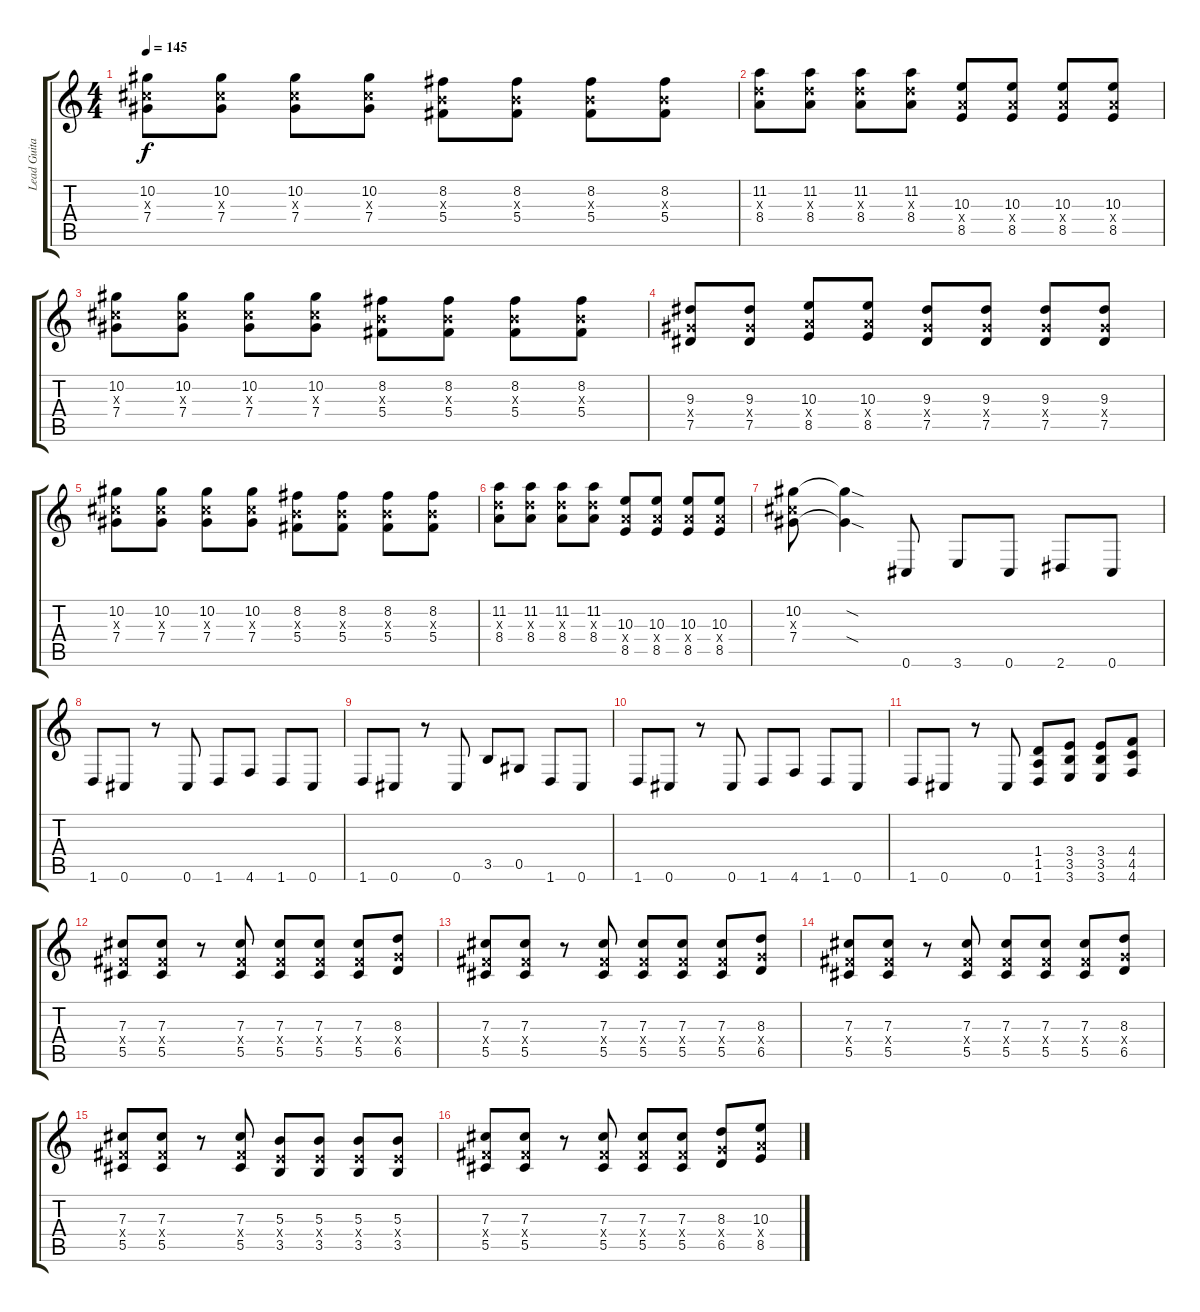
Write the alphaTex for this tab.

\track ("Lead Guitar" "Lead Guita") {instrument distortionguitar}
\staff {score tabs}
\tuning (Eb4 Bb3 Gb3 Db3 Ab2 Db2) {hide}
\ts (4 4)
\tempo 145
\clef g2
\ks c
(10.2 7.3{x} 7.4).8{dy f} (10.2 7.3{x} 7.4).8 (10.2 7.3{x} 7.4).8 (10.2 7.3{x} 7.4).8 (8.2 5.3{x} 5.4).8 (8.2 5.3{x} 5.4).8 (8.2 5.3{x} 5.4).8 (8.2 5.3{x} 5.4).8 |
(11.2 8.3{x} 8.4).8 (11.2 8.3{x} 8.4).8 (11.2 8.3{x} 8.4).8 (11.2 8.3{x} 8.4).8 (10.3 8.4{x} 8.5).8 (10.3 8.4{x} 8.5).8 (10.3 8.4{x} 8.5).8 (10.3 8.4{x} 8.5).8 |
(10.2 7.3{x} 7.4).8 (10.2 7.3{x} 7.4).8 (10.2 7.3{x} 7.4).8 (10.2 7.3{x} 7.4).8 (8.2 5.3{x} 5.4).8 (8.2 5.3{x} 5.4).8 (8.2 5.3{x} 5.4).8 (8.2 5.3{x} 5.4).8 |
(9.3 7.4{x} 7.5).8 (9.3 7.4{x} 7.5).8 (10.3 8.4{x} 8.5).8 (10.3 8.4{x} 8.5).8 (9.3 7.4{x} 7.5).8 (9.3 7.4{x} 7.5).8 (9.3 7.4{x} 7.5).8 (9.3 7.4{x} 7.5).8 |
(10.2 7.3{x} 7.4).8 (10.2 7.3{x} 7.4).8 (10.2 7.3{x} 7.4).8 (10.2 7.3{x} 7.4).8 (8.2 5.3{x} 5.4).8 (8.2 5.3{x} 5.4).8 (8.2 5.3{x} 5.4).8 (8.2 5.3{x} 5.4).8 |
(11.2 8.3{x} 8.4).8 (11.2 8.3{x} 8.4).8 (11.2 8.3{x} 8.4).8 (11.2 8.3{x} 8.4).8 (10.3 8.4{x} 8.5).8 (10.3 8.4{x} 8.5).8 (10.3 8.4{x} 8.5).8 (10.3 8.4{x} 8.5).8 |
(10.2 7.3{x} 7.4).8 (10.2{sod t} 7.4{sod t}).4 0.6.8 3.6.8 0.6.8 2.6.8 0.6.8 |
1.6.8 0.6.8 r.8 0.6.8 1.6.8 4.6.8 1.6.8 0.6.8 |
1.6.8 0.6.8 r.8 0.6.8 3.5.8 0.5.8 1.6.8 0.6.8 |
1.6.8 0.6.8 r.8 0.6.8 1.6.8 4.6.8 1.6.8 0.6.8 |
1.6.8 0.6.8 r.8 0.6.8 (1.4 1.5 1.6).8 (3.4 3.5 3.6).8 (3.4 3.5 3.6).8 (4.4 4.5 4.6).8 |
(7.3 5.4{x} 5.5).8 (7.3 5.4{x} 5.5).8 r.8 (7.3 5.4{x} 5.5).8 (7.3 5.4{x} 5.5).8 (7.3 5.4{x} 5.5).8 (7.3 5.4{x} 5.5).8 (8.3 6.4{x} 6.5).8 |
(7.3 5.4{x} 5.5).8 (7.3 5.4{x} 5.5).8 r.8 (7.3 5.4{x} 5.5).8 (7.3 5.4{x} 5.5).8 (7.3 5.4{x} 5.5).8 (7.3 5.4{x} 5.5).8 (8.3 6.4{x} 6.5).8 |
(7.3 5.4{x} 5.5).8 (7.3 5.4{x} 5.5).8 r.8 (7.3 5.4{x} 5.5).8 (7.3 5.4{x} 5.5).8 (7.3 5.4{x} 5.5).8 (7.3 5.4{x} 5.5).8 (8.3 6.4{x} 6.5).8 |
(7.3 5.4{x} 5.5).8 (7.3 5.4{x} 5.5).8 r.8 (7.3 5.4{x} 5.5).8 (5.3 3.4{x} 3.5).8 (5.3 3.4{x} 3.5).8 (5.3 3.4{x} 3.5).8 (5.3 3.4{x} 3.5).8 |
(7.3 5.4{x} 5.5).8 (7.3 5.4{x} 5.5).8 r.8 (7.3 5.4{x} 5.5).8 (7.3 5.4{x} 5.5).8 (7.3 5.4{x} 5.5).8 (8.3 6.4{x} 6.5).8 (10.3 8.4{x} 8.5).8
